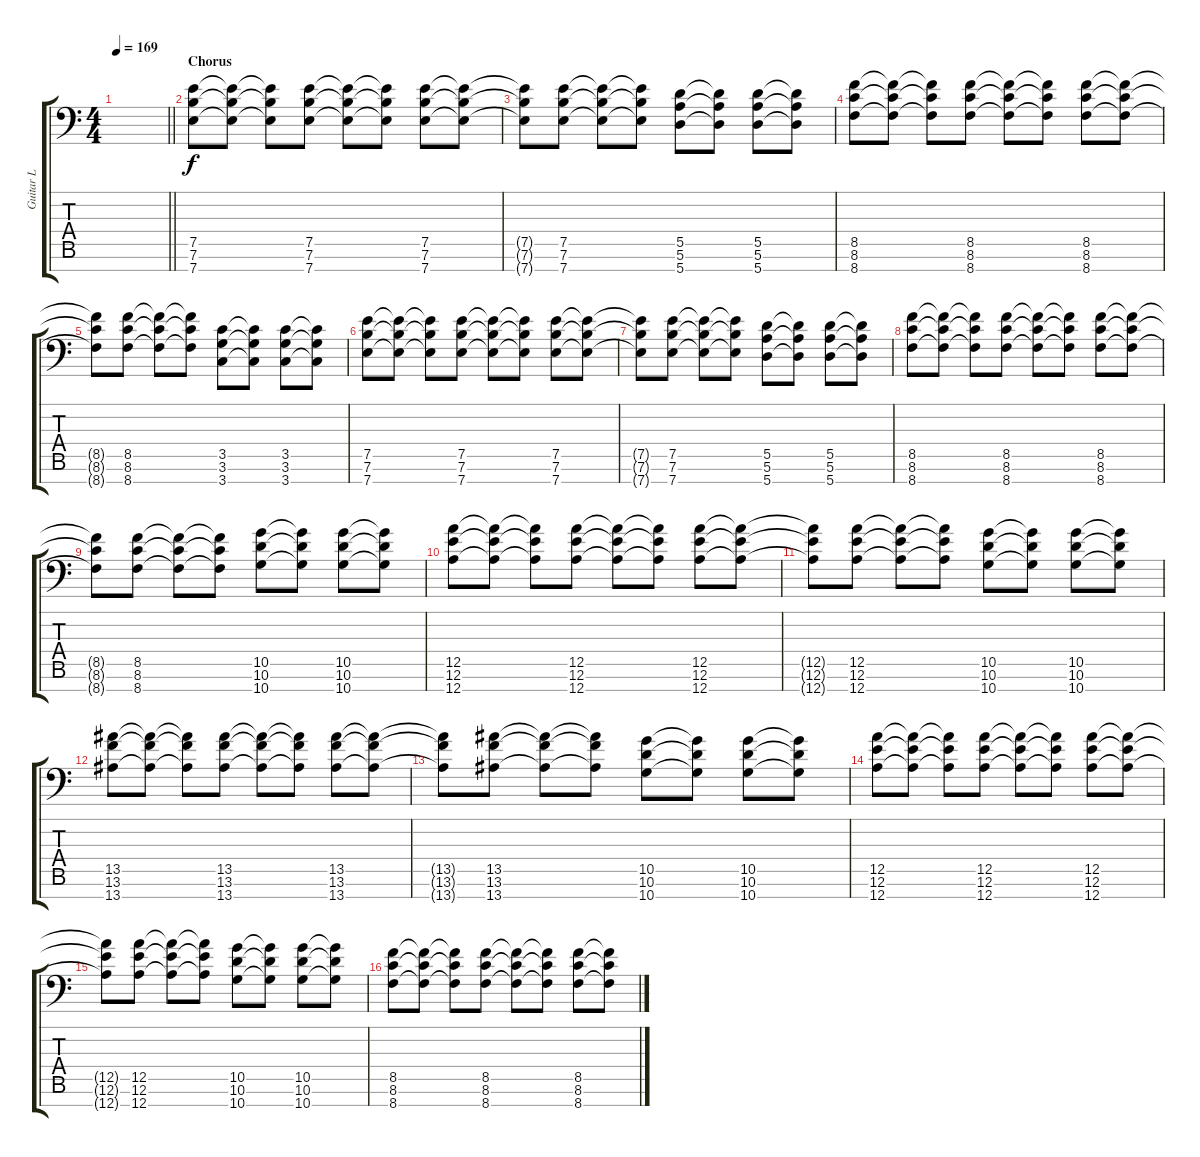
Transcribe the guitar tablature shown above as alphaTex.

\track ("Guitar L" "Guitar L") {instrument distortionguitar}
\staff {score tabs}
\tuning (E4 B3 G3 D3 A2 E2 A1) {hide}
\ts (4 4)
\tempo 169
\clef f4
\barLineRight lightlight
\ks c
|
\section ("" "Chorus")
(7.5 7.6 7.7).8 (7.5{t} 7.6{t} 7.7{t}).8 (7.5{t} 7.6{t} 7.7{t}).8 (7.5 7.6 7.7).8 (7.5{t} 7.6{t} 7.7{t}).8 (7.5{t} 7.6{t} 7.7{t}).8 (7.5 7.6 7.7).8 (7.5{t} 7.6{t} 7.7{t}).8 |
(7.5{t} 7.6{t} 7.7{t}).8 (7.5 7.6 7.7).8 (7.5{t} 7.6{t} 7.7{t}).8 (7.5{t} 7.6{t} 7.7{t}).8 (5.5 5.6 5.7).8 (5.5{t} 5.6{t} 5.7{t}).8 (5.5 5.6 5.7).8 (5.5{t} 5.6{t} 5.7{t}).8 |
(8.5 8.6 8.7).8 (8.5{t} 8.6{t} 8.7{t}).8 (8.5{t} 8.6{t} 8.7{t}).8 (8.5 8.6 8.7).8 (8.5{t} 8.6{t} 8.7{t}).8 (8.5{t} 8.6{t} 8.7{t}).8 (8.5 8.6 8.7).8 (8.5{t} 8.6{t} 8.7{t}).8 |
(8.5{t} 8.6{t} 8.7{t}).8 (8.5 8.6 8.7).8 (8.5{t} 8.6{t} 8.7{t}).8 (8.5{t} 8.6{t} 8.7{t}).8 (3.5 3.6 3.7).8 (3.5{t} 3.6{t} 3.7{t}).8 (3.5 3.6 3.7).8 (3.5{t} 3.6{t} 3.7{t}).8 |
(7.5 7.6 7.7).8 (7.5{t} 7.6{t} 7.7{t}).8 (7.5{t} 7.6{t} 7.7{t}).8 (7.5 7.6 7.7).8 (7.5{t} 7.6{t} 7.7{t}).8 (7.5{t} 7.6{t} 7.7{t}).8 (7.5 7.6 7.7).8 (7.5{t} 7.6{t} 7.7{t}).8 |
(7.5{t} 7.6{t} 7.7{t}).8 (7.5 7.6 7.7).8 (7.5{t} 7.6{t} 7.7{t}).8 (7.5{t} 7.6{t} 7.7{t}).8 (5.5 5.6 5.7).8 (5.5{t} 5.6{t} 5.7{t}).8 (5.5 5.6 5.7).8 (5.5{t} 5.6{t} 5.7{t}).8 |
(8.5 8.6 8.7).8 (8.5{t} 8.6{t} 8.7{t}).8 (8.5{t} 8.6{t} 8.7{t}).8 (8.5 8.6 8.7).8 (8.5{t} 8.6{t} 8.7{t}).8 (8.5{t} 8.6{t} 8.7{t}).8 (8.5 8.6 8.7).8 (8.5{t} 8.6{t} 8.7{t}).8 |
(8.5{t} 8.6{t} 8.7{t}).8 (8.5 8.6 8.7).8 (8.5{t} 8.6{t} 8.7{t}).8 (8.5{t} 8.6{t} 8.7{t}).8 (10.5 10.6 10.7).8 (10.5{t} 10.6{t} 10.7{t}).8 (10.5 10.6 10.7).8 (10.5{t} 10.6{t} 10.7{t}).8 |
(12.5 12.6 12.7).8 (12.5{t} 12.6{t} 12.7{t}).8 (12.5{t} 12.6{t} 12.7{t}).8 (12.5 12.6 12.7).8 (12.5{t} 12.6{t} 12.7{t}).8 (12.5{t} 12.6{t} 12.7{t}).8 (12.5 12.6 12.7).8 (12.5{t} 12.6{t} 12.7{t}).8 |
(12.5{t} 12.6{t} 12.7{t}).8 (12.5 12.6 12.7).8 (12.5{t} 12.6{t} 12.7{t}).8 (12.5{t} 12.6{t} 12.7{t}).8 (10.5 10.6 10.7).8 (10.5{t} 10.6{t} 10.7{t}).8 (10.5 10.6 10.7).8 (10.5{t} 10.6{t} 10.7{t}).8 |
(13.5 13.6 13.7).8 (13.5{t} 13.6{t} 13.7{t}).8 (13.5{t} 13.6{t} 13.7{t}).8 (13.5 13.6 13.7).8 (13.5{t} 13.6{t} 13.7{t}).8 (13.5{t} 13.6{t} 13.7{t}).8 (13.5 13.6 13.7).8 (13.5{t} 13.6{t} 13.7{t}).8 |
(13.5{t} 13.6{t} 13.7{t}).8 (13.5 13.6 13.7).8 (13.5{t} 13.6{t} 13.7{t}).8 (13.5{t} 13.6{t} 13.7{t}).8 (10.5 10.6 10.7).8 (10.5{t} 10.6{t} 10.7{t}).8 (10.5 10.6 10.7).8 (10.5{t} 10.6{t} 10.7{t}).8 |
(12.5 12.6 12.7).8 (12.5{t} 12.6{t} 12.7{t}).8 (12.5{t} 12.6{t} 12.7{t}).8 (12.5 12.6 12.7).8 (12.5{t} 12.6{t} 12.7{t}).8 (12.5{t} 12.6{t} 12.7{t}).8 (12.5 12.6 12.7).8 (12.5{t} 12.6{t} 12.7{t}).8 |
(12.5{t} 12.6{t} 12.7{t}).8 (12.5 12.6 12.7).8 (12.5{t} 12.6{t} 12.7{t}).8 (12.5{t} 12.6{t} 12.7{t}).8 (10.5 10.6 10.7).8 (10.5{t} 10.6{t} 10.7{t}).8 (10.5 10.6 10.7).8 (10.5{t} 10.6{t} 10.7{t}).8 |
(8.5 8.6 8.7).8 (8.5{t} 8.6{t} 8.7{t}).8 (8.5{t} 8.6{t} 8.7{t}).8 (8.5 8.6 8.7).8 (8.5{t} 8.6{t} 8.7{t}).8 (8.5{t} 8.6{t} 8.7{t}).8 (8.5 8.6 8.7).8 (8.5{t} 8.6{t} 8.7{t}).8
